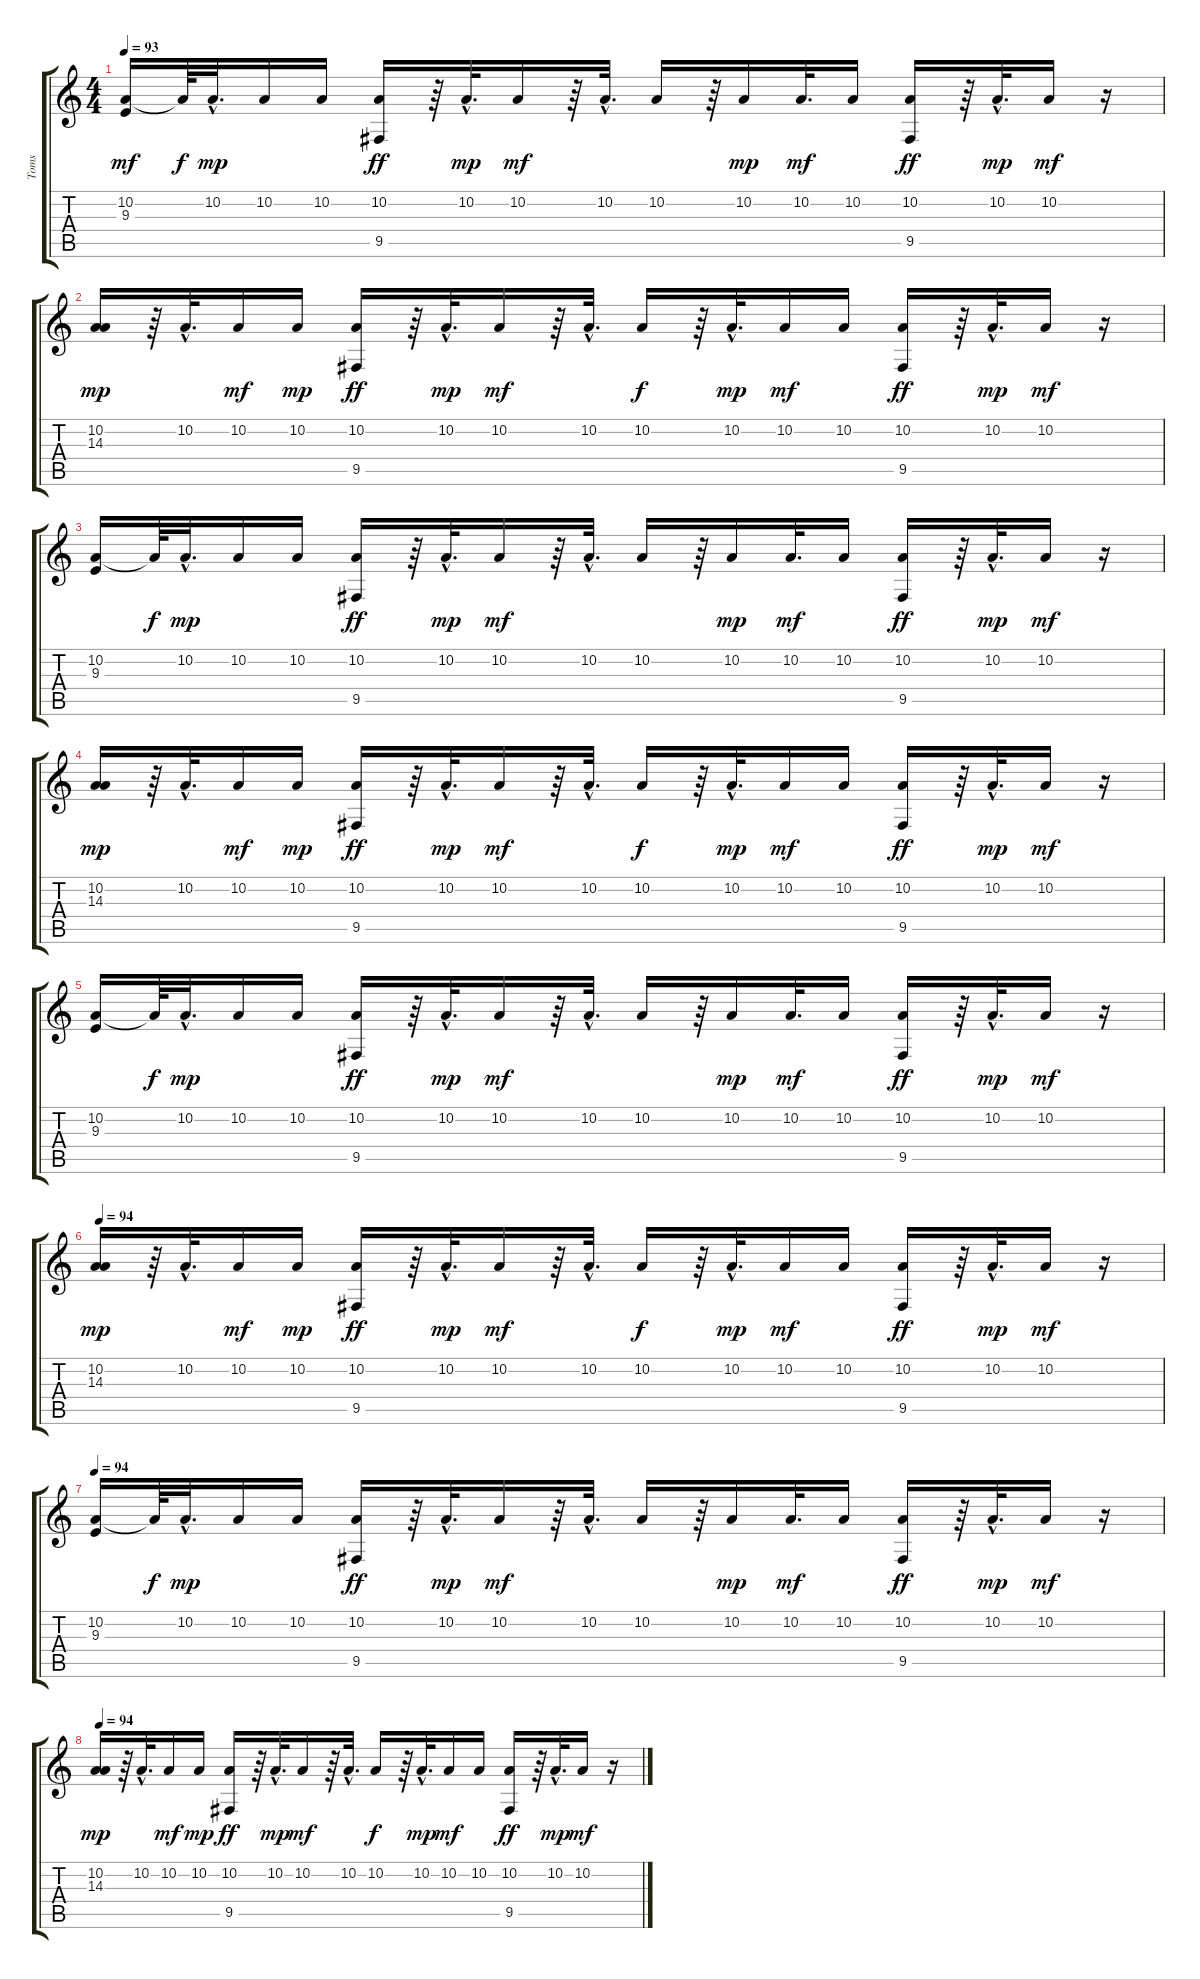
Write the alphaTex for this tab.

\track ("Toms" "Toms") {instrument woodblock}
\staff {score tabs}
\tuning (E4 B3 G3 D3 A2 E2) {hide}
\ts (4 4)
\tempo 93
\clef g2
\ks c
(10.2 9.3).16{dy mf} 10.2{t}.64{dy f} 10.2{hac}.32{d dy mp} 10.2.16 10.2.16 (10.2 9.5).16{dy ff} r.64 10.2{hac}.32{d dy mp} 10.2.16{dy mf} r.64 10.2{hac}.32{d} 10.2.16 r.64 10.2.16{dy mp} 10.2.32{d dy mf} 10.2.16 (10.2 9.5).16{dy ff} r.64 10.2{hac}.32{d dy mp} 10.2.16{dy mf} r.16 |
(10.2 14.3).16{dy mp} r.64 10.2{hac}.32{d} 10.2.16{dy mf} 10.2.16{dy mp} (10.2 9.5).16{dy ff} r.64 10.2{hac}.32{d dy mp} 10.2.16{dy mf} r.64 10.2{hac}.32{d} 10.2.16{dy f} r.64 10.2{hac}.32{d dy mp} 10.2.16{dy mf} 10.2.16 (10.2 9.5).16{dy ff} r.64 10.2{hac}.32{d dy mp} 10.2.16{dy mf} r.16 |
(10.2 9.3).16 10.2{t}.64{dy f} 10.2{hac}.32{d dy mp} 10.2.16 10.2.16 (10.2 9.5).16{dy ff} r.64 10.2{hac}.32{d dy mp} 10.2.16{dy mf} r.64 10.2{hac}.32{d} 10.2.16 r.64 10.2.16{dy mp} 10.2.32{d dy mf} 10.2.16 (10.2 9.5).16{dy ff} r.64 10.2{hac}.32{d dy mp} 10.2.16{dy mf} r.16 |
(10.2 14.3).16{dy mp} r.64 10.2{hac}.32{d} 10.2.16{dy mf} 10.2.16{dy mp} (10.2 9.5).16{dy ff} r.64 10.2{hac}.32{d dy mp} 10.2.16{dy mf} r.64 10.2{hac}.32{d} 10.2.16{dy f} r.64 10.2{hac}.32{d dy mp} 10.2.16{dy mf} 10.2.16 (10.2 9.5).16{dy ff} r.64 10.2{hac}.32{d dy mp} 10.2.16{dy mf} r.16 |
(10.2 9.3).16 10.2{t}.64{dy f} 10.2{hac}.32{d dy mp} 10.2.16 10.2.16 (10.2 9.5).16{dy ff} r.64 10.2{hac}.32{d dy mp} 10.2.16{dy mf} r.64 10.2{hac}.32{d} 10.2.16 r.64 10.2.16{dy mp} 10.2.32{d dy mf} 10.2.16 (10.2 9.5).16{dy ff} r.64 10.2{hac}.32{d dy mp} 10.2.16{dy mf} r.16 |
\tempo 94
(10.2 14.3).16{dy mp} r.64 10.2{hac}.32{d} 10.2.16{dy mf} 10.2.16{dy mp} (10.2 9.5).16{dy ff} r.64 10.2{hac}.32{d dy mp} 10.2.16{dy mf} r.64 10.2{hac}.32{d} 10.2.16{dy f} r.64 10.2{hac}.32{d dy mp} 10.2.16{dy mf} 10.2.16 (10.2 9.5).16{dy ff} r.64 10.2{hac}.32{d dy mp} 10.2.16{dy mf} r.16 |
\tempo 94
(10.2 9.3).16 10.2{t}.64{dy f} 10.2{hac}.32{d dy mp} 10.2.16 10.2.16 (10.2 9.5).16{dy ff} r.64 10.2{hac}.32{d dy mp} 10.2.16{dy mf} r.64 10.2{hac}.32{d} 10.2.16 r.64 10.2.16{dy mp} 10.2.32{d dy mf} 10.2.16 (10.2 9.5).16{dy ff} r.64 10.2{hac}.32{d dy mp} 10.2.16{dy mf} r.16 |
\tempo 94
(10.2 14.3).16{dy mp} r.64 10.2{hac}.32{d} 10.2.16{dy mf} 10.2.16{dy mp} (10.2 9.5).16{dy ff} r.64 10.2{hac}.32{d dy mp} 10.2.16{dy mf} r.64 10.2{hac}.32{d} 10.2.16{dy f} r.64 10.2{hac}.32{d dy mp} 10.2.16{dy mf} 10.2.16 (10.2 9.5).16{dy ff} r.64 10.2{hac}.32{d dy mp} 10.2.16{dy mf} r.16
